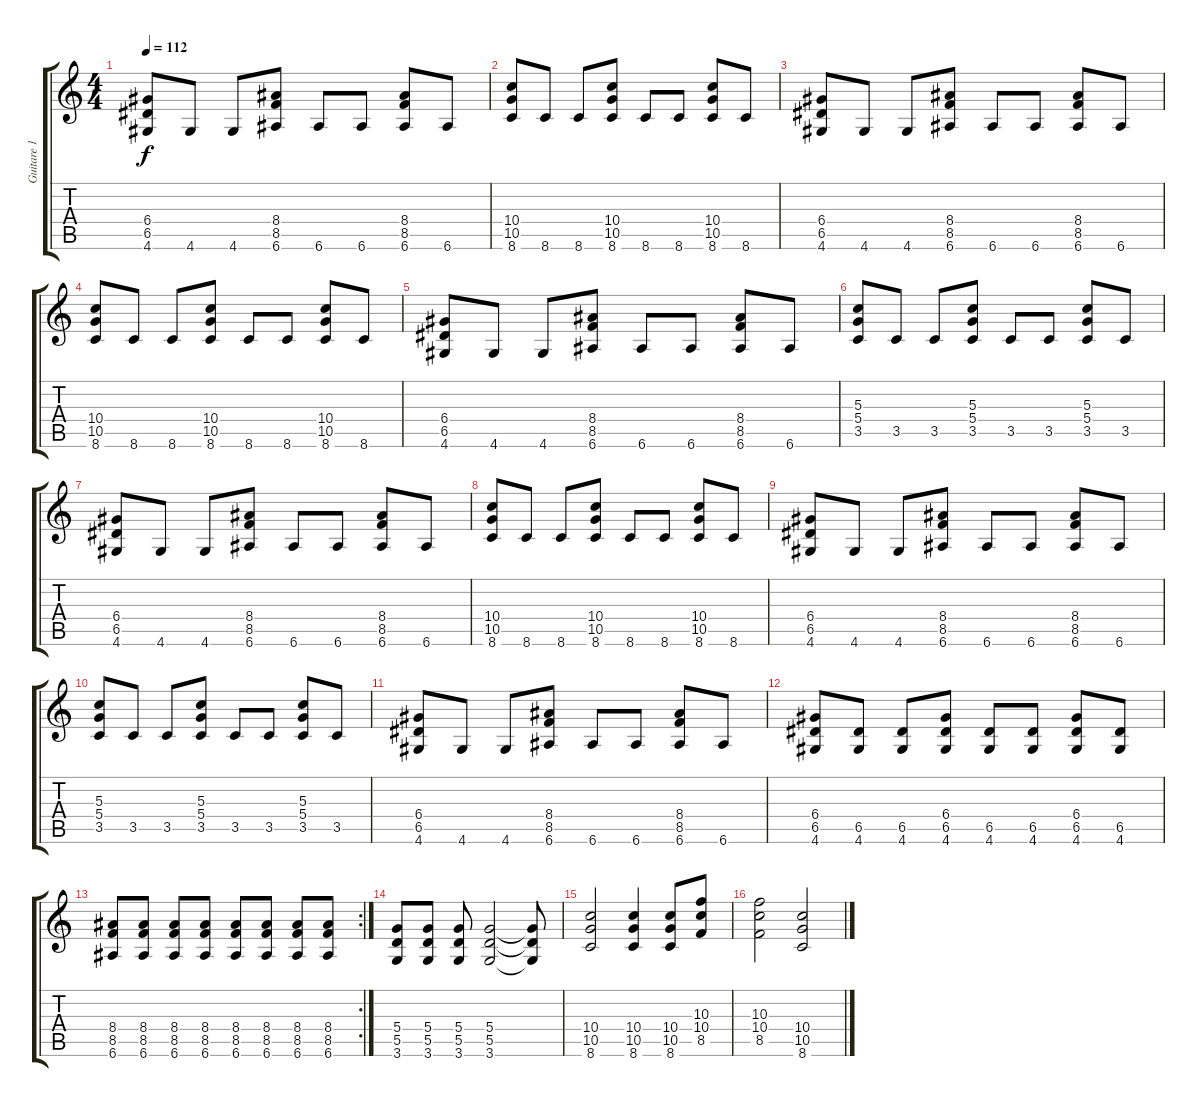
\track ("Guitare 1" "Guitare 1") {instrument overdrivenguitar}
\staff {score tabs}
\tuning (E4 B3 G3 D3 A2 E2) {hide}
\ts (4 4)
\tempo 112
\clef g2
\ks c
(6.4 6.5 4.6).8{dy f} 4.6.8 4.6.8 (8.4 8.5 6.6).8 6.6.8 6.6.8 (8.4 8.5 6.6).8 6.6.8 |
(10.4 10.5 8.6).8 8.6.8 8.6.8 (10.4 10.5 8.6).8 8.6.8 8.6.8 (10.4 10.5 8.6).8 8.6.8 |
(6.4 6.5 4.6).8 4.6.8 4.6.8 (8.4 8.5 6.6).8 6.6.8 6.6.8 (8.4 8.5 6.6).8 6.6.8 |
(10.4 10.5 8.6).8 8.6.8 8.6.8 (10.4 10.5 8.6).8 8.6.8 8.6.8 (10.4 10.5 8.6).8 8.6.8 |
(6.4 6.5 4.6).8 4.6.8 4.6.8 (8.4 8.5 6.6).8 6.6.8 6.6.8 (8.4 8.5 6.6).8 6.6.8 |
(5.3 5.4 3.5).8 3.5.8 3.5.8 (5.3 5.4 3.5).8 3.5.8 3.5.8 (5.3 5.4 3.5).8 3.5.8 |
(6.4 6.5 4.6).8 4.6.8 4.6.8 (8.4 8.5 6.6).8 6.6.8 6.6.8 (8.4 8.5 6.6).8 6.6.8 |
(10.4 10.5 8.6).8 8.6.8 8.6.8 (10.4 10.5 8.6).8 8.6.8 8.6.8 (10.4 10.5 8.6).8 8.6.8 |
(6.4 6.5 4.6).8 4.6.8 4.6.8 (8.4 8.5 6.6).8 6.6.8 6.6.8 (8.4 8.5 6.6).8 6.6.8 |
(5.3 5.4 3.5).8 3.5.8 3.5.8 (5.3 5.4 3.5).8 3.5.8 3.5.8 (5.3 5.4 3.5).8 3.5.8 |
(6.4 6.5 4.6).8 4.6.8 4.6.8 (8.4 8.5 6.6).8 6.6.8 6.6.8 (8.4 8.5 6.6).8 6.6.8 |
(6.4 6.5 4.6).8 (6.5 4.6).8 (6.5 4.6).8 (6.4 6.5 4.6).8 (6.5 4.6).8 (6.5 4.6).8 (6.4 6.5 4.6).8 (6.5 4.6).8 |
\rc 2
(8.4 8.5 6.6).8 (8.4 8.5 6.6).8 (8.4 8.5 6.6).8 (8.4 8.5 6.6).8 (8.4 8.5 6.6).8 (8.4 8.5 6.6).8 (8.4 8.5 6.6).8 (8.4 8.5 6.6).8 |
(5.4 5.5 3.6).8 (5.4 5.5 3.6).8 (5.4 5.5 3.6).8 (5.4 5.5 3.6).2 (5.4{t} 5.5{t} 3.6{t}).8 |
(10.4 10.5 8.6).2 (10.4 10.5 8.6).4 (10.4 10.5 8.6).8 (10.3 10.4 8.5).8 |
(10.3 10.4 8.5).2 (10.4 10.5 8.6).2
